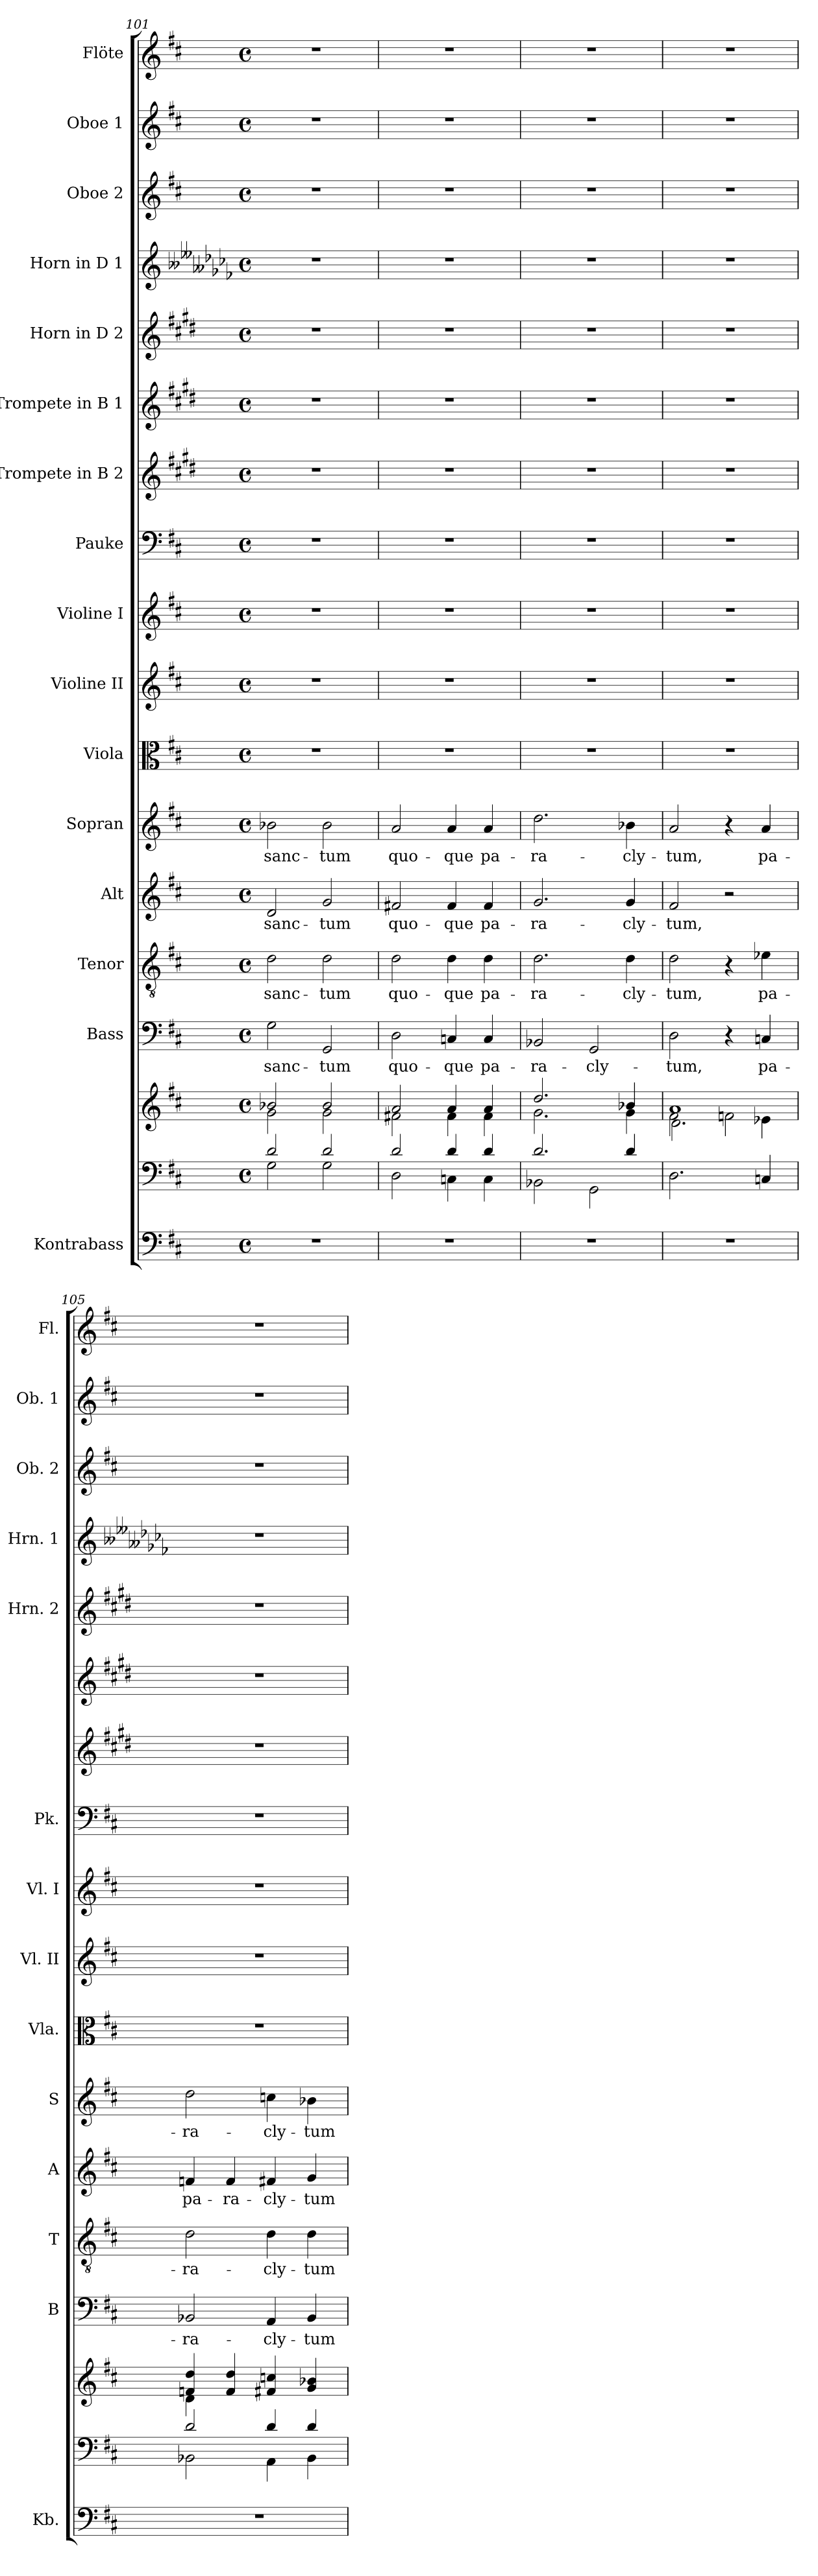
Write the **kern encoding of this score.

**kern	**kern	**kern	**kern	**text	**kern	**text	**kern	**text	**kern	**text	**kern	**kern	**kern	**kern	**kern	**kern	**kern	**kern	**kern	**kern	**kern
*part17	*part16	*part16	*part15	*part15	*part14	*part14	*part13	*part13	*part12	*part12	*part11	*part10	*part9	*part8	*part7	*part6	*part5	*part4	*part3	*part2	*part1
*staff18	*staff17	*staff16	*staff15	*staff15	*staff14	*staff14	*staff13	*staff13	*staff12	*staff12	*staff11	*staff10	*staff9	*staff8	*staff7	*staff6	*staff5	*staff4	*staff3	*staff2	*staff1
*I"Kontrabass	*	*	*I"Bass	*	*I"Tenor	*	*I"Alt	*	*I"Sopran	*	*I"Viola	*I"Violine II	*I"Violine I	*I"Pauke	*I"Trompete in B 2	*I"Trompete in B 1	*I"Horn in D 2	*I"Horn in D 1	*I"Oboe 2	*I"Oboe 1	*I"Flöte
*I'Kb.	*	*	*I'B	*	*I'T	*	*I'A	*	*I'S	*	*I'Vla.	*I'Vl. II	*I'Vl. I	*I'Pk.	*	*	*I'Hrn. 2	*I'Hrn. 1	*I'Ob. 2	*I'Ob. 1	*I'Fl.
*clefF4	*clefF4	*clefG2	*clefF4	*	*clefGv2	*	*clefG2	*	*clefG2	*	*clefC3	*clefG2	*clefG2	*clefF4	*clefG2	*clefG2	*clefG2	*clefG2	*clefG2	*clefG2	*clefG2
*ITrd7c12	*	*	*	*	*	*	*	*	*	*	*	*	*	*	*ITrd1c2	*ITrd1c2	*ITrd4c7	*ITrd-8c-12	*	*	*
*k[f#c#]	*k[f#c#]	*k[f#c#]	*k[f#c#]	*	*k[f#c#]	*	*k[f#c#]	*	*k[f#c#]	*	*k[f#c#]	*k[f#c#]	*k[f#c#]	*k[f#c#]	*k[f#c#]	*k[f#c#]	*k[f#c#g#]	*k[b--e--a--d-g-c-f-]	*k[f#c#]	*k[f#c#]	*k[f#c#]
*D:	*D:	*D:	*D:	*	*D:	*	*D:	*	*D:	*	*D:	*D:	*D:	*D:	*D:	*D:	*A:	*E--:	*D:	*D:	*D:
*M4/4	*M4/4	*M4/4	*M4/4	*	*M4/4	*	*M4/4	*	*M4/4	*	*M4/4	*M4/4	*M4/4	*M4/4	*M4/4	*M4/4	*M4/4	*M4/4	*M4/4	*M4/4	*M4/4
*met(c)	*met(c)	*met(c)	*met(c)	*	*met(c)	*	*met(c)	*	*met(c)	*	*met(c)	*met(c)	*met(c)	*met(c)	*met(c)	*met(c)	*met(c)	*met(c)	*met(c)	*met(c)	*met(c)
=101	=101	=101	=101	=101	=101	=101	=101	=101	=101	=101	=101	=101	=101	=101	=101	=101	=101	=101	=101	=101	=101
*	*^	*^	*	*	*	*	*	*	*	*	*	*	*	*	*	*	*	*	*	*	*
!	!	!	!	!	!	!LO:LY:b	!	!LO:LY:b	!	!LO:LY:b	!	!LO:LY:b	!	!	!	!	!	!	!	!	!	!	!
1r	2d/	2G\	2b-X/	2g\	2G\	sanc-	2d\	sanc-	2d/	sanc-	2b-X\	sanc-	1r	1r	1r	1r	1r	1r	1r	1r	1r	1r	1r
!	!	!	!	!	!	!LO:LY:b	!	!LO:LY:b	!	!LO:LY:b	!	!LO:LY:b	!	!	!	!	!	!	!	!	!	!	!
.	2d/	2G\	2b-/	2g\	2GG/	-tum	2d\	-tum	2g/	-tum	2b-\	-tum	.	.	.	.	.	.	.	.	.	.	.
=102	=102	=102	=102	=102	=102	=102	=102	=102	=102	=102	=102	=102	=102	=102	=102	=102	=102	=102	=102	=102	=102	=102	=102
!	!	!	!	!	!	!LO:LY:b	!	!LO:LY:b	!	!LO:LY:b	!	!LO:LY:b	!	!	!	!	!	!	!	!	!	!	!
1r	2d/	2D\	2a/	2f#X\	2D\	quo-	2d\	quo-	2f#X/	quo-	2a/	quo-	1r	1r	1r	1r	1r	1r	1r	1r	1r	1r	1r
!	!	!	!	!	!	!LO:LY:b	!	!LO:LY:b	!	!LO:LY:b	!	!LO:LY:b	!	!	!	!	!	!	!	!	!	!	!
.	4d/	4Cn\	4a/	4f#\	4Cn/	-que	4d\	-que	4f#/	-que	4a/	-que	.	.	.	.	.	.	.	.	.	.	.
!	!	!	!	!	!	!LO:LY:b	!	!LO:LY:b	!	!LO:LY:b	!	!LO:LY:b	!	!	!	!	!	!	!	!	!	!	!
.	4d/	4C\	4a/	4f#\	4C/	pa-	4d\	pa-	4f#/	pa-	4a/	pa-	.	.	.	.	.	.	.	.	.	.	.
=103	=103	=103	=103	=103	=103	=103	=103	=103	=103	=103	=103	=103	=103	=103	=103	=103	=103	=103	=103	=103	=103	=103	=103
!	!	!	!	!	!	!LO:LY:b	!	!LO:LY:b	!	!LO:LY:b	!	!LO:LY:b	!	!	!	!	!	!	!	!	!	!	!
1r	2.d/	2BB-X\	2.dd/	2.g\	2BB-X/	-ra-	2.d\	-ra-	2.g/	-ra-	2.dd\	-ra-	1r	1r	1r	1r	1r	1r	1r	1r	1r	1r	1r
!	!	!	!	!	!	!LO:LY:b	!	!	!	!	!	!	!	!	!	!	!	!	!	!	!	!	!
.	.	2GG\	.	.	2GG/	-cly-	.	.	.	.	.	.	.	.	.	.	.	.	.	.	.	.	.
!	!	!	!	!	!	!	!	!LO:LY:b	!	!LO:LY:b	!	!LO:LY:b	!	!	!	!	!	!	!	!	!	!	!
.	4d/	.	4b-X/	4g\	.	.	4d\	-cly-	4g/	-cly-	4b-X\	-cly-	.	.	.	.	.	.	.	.	.	.	.
*	*v	*v	*	*	*	*	*	*	*	*	*	*	*	*	*	*	*	*	*	*	*	*	*
!!LO:PB:g=z
=104	=104	=104	=104	=104	=104	=104	=104	=104	=104	=104	=104	=104	=104	=104	=104	=104	=104	=104	=104	=104	=104	=104
*	*	*	*^	*	*	*	*	*	*	*	*	*	*	*	*	*	*	*	*	*	*	*
!	!	!	!	!	!	!LO:LY:b	!	!LO:LY:b	!	!LO:LY:b	!	!LO:LY:b	!	!	!	!	!	!	!	!	!	!	!
1r	2.D\	1a	2f#\	2.d\	2D\	-tum,	2d\	-tum,	2f#/	-tum,	2a/	-tum,	1r	1r	1r	1r	1r	1r	1r	1r	1r	1r	1r
.	.	.	2fn\	.	4r	.	4r	.	2r	.	4r	.	.	.	.	.	.	.	.	.	.	.	.
!	!	!	!	!	!	!LO:LY:b	!	!LO:LY:b	!	!	!	!LO:LY:b	!	!	!	!	!	!	!	!	!	!	!
.	4Cn/	.	.	4e-X\	4Cn/	pa-	4e-X\	pa-	.	.	4a/	pa-	.	.	.	.	.	.	.	.	.	.	.
=105	=105	=105	=105	=105	=105	=105	=105	=105	=105	=105	=105	=105	=105	=105	=105	=105	=105	=105	=105	=105	=105	=105	=105
*	*^	*	*	*	*	*	*	*	*	*	*	*	*	*	*	*	*	*	*	*	*	*	*
!	!	!	!	!	!	!	!LO:LY:b	!	!LO:LY:b	!	!LO:LY:b	!	!LO:LY:b	!	!	!	!	!	!	!	!	!	!	!
*	*	*	*	*v	*v	*	*	*	*	*	*	*	*	*	*	*	*	*	*	*	*	*	*	*
1r	2d/	2BB-X\	4fn/ 4dd/	4d\	2BB-X/	-ra-	2d\	-ra-	4fn/	pa-	2dd\	-ra-	1r	1r	1r	1r	1r	1r	1r	1r	1r	1r	1r
!	!	!	!	!	!	!	!	!	!	!LO:LY:b	!	!	!	!	!	!	!	!	!	!	!	!	!
.	.	.	4f/ 4dd/	2.ryy	.	.	.	.	4f/	-ra-	.	.	.	.	.	.	.	.	.	.	.	.	.
!	!	!	!	!	!	!LO:LY:b	!	!LO:LY:b	!	!LO:LY:b	!	!LO:LY:b	!	!	!	!	!	!	!	!	!	!	!
.	4d/	4AA\	4f#X/ 4ccn/	.	4AA/	-cly-	4d\	-cly-	4f#X/	-cly-	4ccn\	-cly-	.	.	.	.	.	.	.	.	.	.	.
!	!	!	!	!	!	!LO:LY:b	!	!LO:LY:b	!	!LO:LY:b	!	!LO:LY:b	!	!	!	!	!	!	!	!	!	!	!
.	4d/	4BB-\	4g/ 4b-X/	.	4BB-/	-tum	4d\	-tum	4g/	-tum	4b-X\	-tum	.	.	.	.	.	.	.	.	.	.	.
*	*v	*v	*	*	*	*	*	*	*	*	*	*	*	*	*	*	*	*	*	*	*	*	*
*	*	*v	*v	*	*	*	*	*	*	*	*	*	*	*	*	*	*	*	*	*	*	*
=	=	=	=	=	=	=	=	=	=	=	=	=	=	=	=	=	=	=	=	=	=
*-	*-	*-	*-	*-	*-	*-	*-	*-	*-	*-	*-	*-	*-	*-	*-	*-	*-	*-	*-	*-	*-
